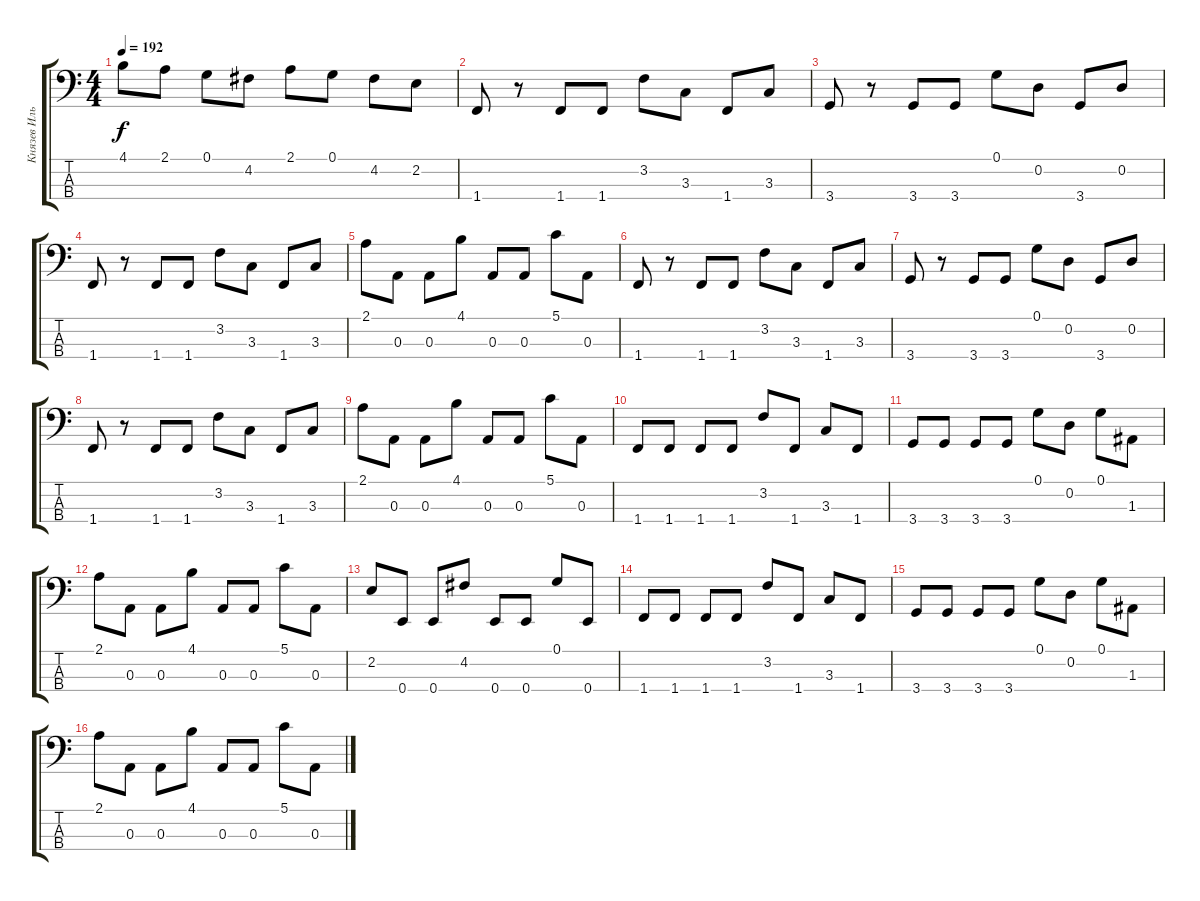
\track ("Князев Илья" "Князев Иль") {instrument electricbasspick}
\staff {score tabs}
\tuning (G2 D2 A1 E1) {hide}
\ts (4 4)
\tempo 192
\clef f4
\ks c
4.1.8{dy f} 2.1.8 0.1.8 4.2.8 2.1.8 0.1.8 4.2.8 2.2.8 |
1.4.8 r.8 1.4.8 1.4.8 3.2.8 3.3.8 1.4.8 3.3.8 |
3.4.8 r.8 3.4.8 3.4.8 0.1.8 0.2.8 3.4.8 0.2.8 |
1.4.8 r.8 1.4.8 1.4.8 3.2.8 3.3.8 1.4.8 3.3.8 |
2.1.8 0.3.8 0.3.8 4.1.8 0.3.8 0.3.8 5.1.8 0.3.8 |
1.4.8 r.8 1.4.8 1.4.8 3.2.8 3.3.8 1.4.8 3.3.8 |
3.4.8 r.8 3.4.8 3.4.8 0.1.8 0.2.8 3.4.8 0.2.8 |
1.4.8 r.8 1.4.8 1.4.8 3.2.8 3.3.8 1.4.8 3.3.8 |
2.1.8 0.3.8 0.3.8 4.1.8 0.3.8 0.3.8 5.1.8 0.3.8 |
1.4.8 1.4.8 1.4.8 1.4.8 3.2.8 1.4.8 3.3.8 1.4.8 |
3.4.8 3.4.8 3.4.8 3.4.8 0.1.8 0.2.8 0.1.8 1.3.8 |
2.1.8 0.3.8 0.3.8 4.1.8 0.3.8 0.3.8 5.1.8 0.3.8 |
2.2.8 0.4.8 0.4.8 4.2.8 0.4.8 0.4.8 0.1.8 0.4.8 |
1.4.8 1.4.8 1.4.8 1.4.8 3.2.8 1.4.8 3.3.8 1.4.8 |
3.4.8 3.4.8 3.4.8 3.4.8 0.1.8 0.2.8 0.1.8 1.3.8 |
2.1.8 0.3.8 0.3.8 4.1.8 0.3.8 0.3.8 5.1.8 0.3.8
